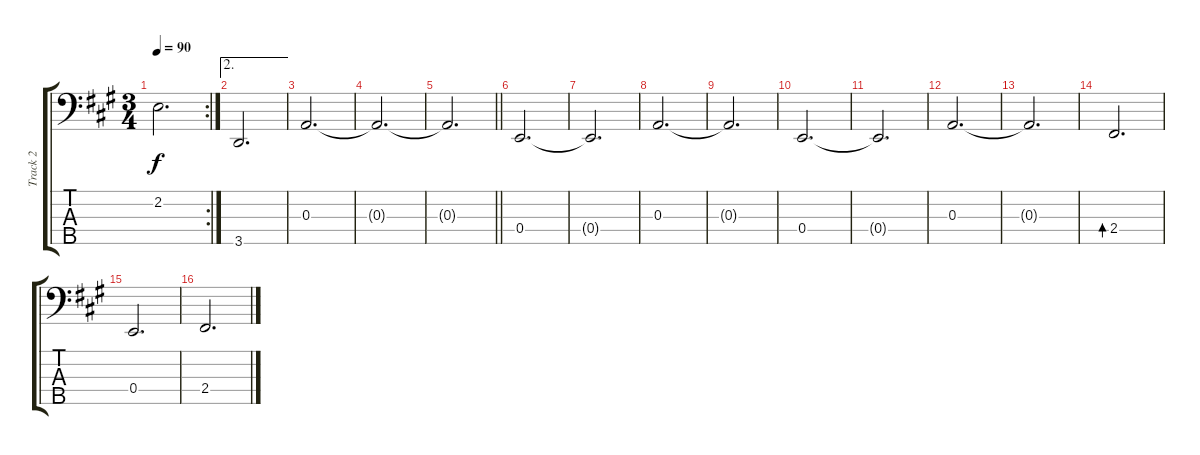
\track ("Track 2" "Track 2") {instrument contrabass}
\staff {score tabs}
\tuning (G2 D2 A1 E1 B0) {hide}
\rc 2
\ts (3 4)
\tempo 90
\clef f4
\ks a
2.2.2{d dy f} |
\ae 2
3.5.2{d} |
0.3.2{d} |
0.3{t}.2{d} |
\barLineRight lightlight
0.3{t}.2{d} |
0.4.2{d} |
0.4{t}.2{d} |
0.3.2{d} |
0.3{t}.2{d} |
0.4.2{d} |
0.4{t}.2{d} |
0.3.2{d} |
0.3{t}.2{d} |
2.4.2{d bd 240} |
0.4.2{d} |
2.4.2{d}
